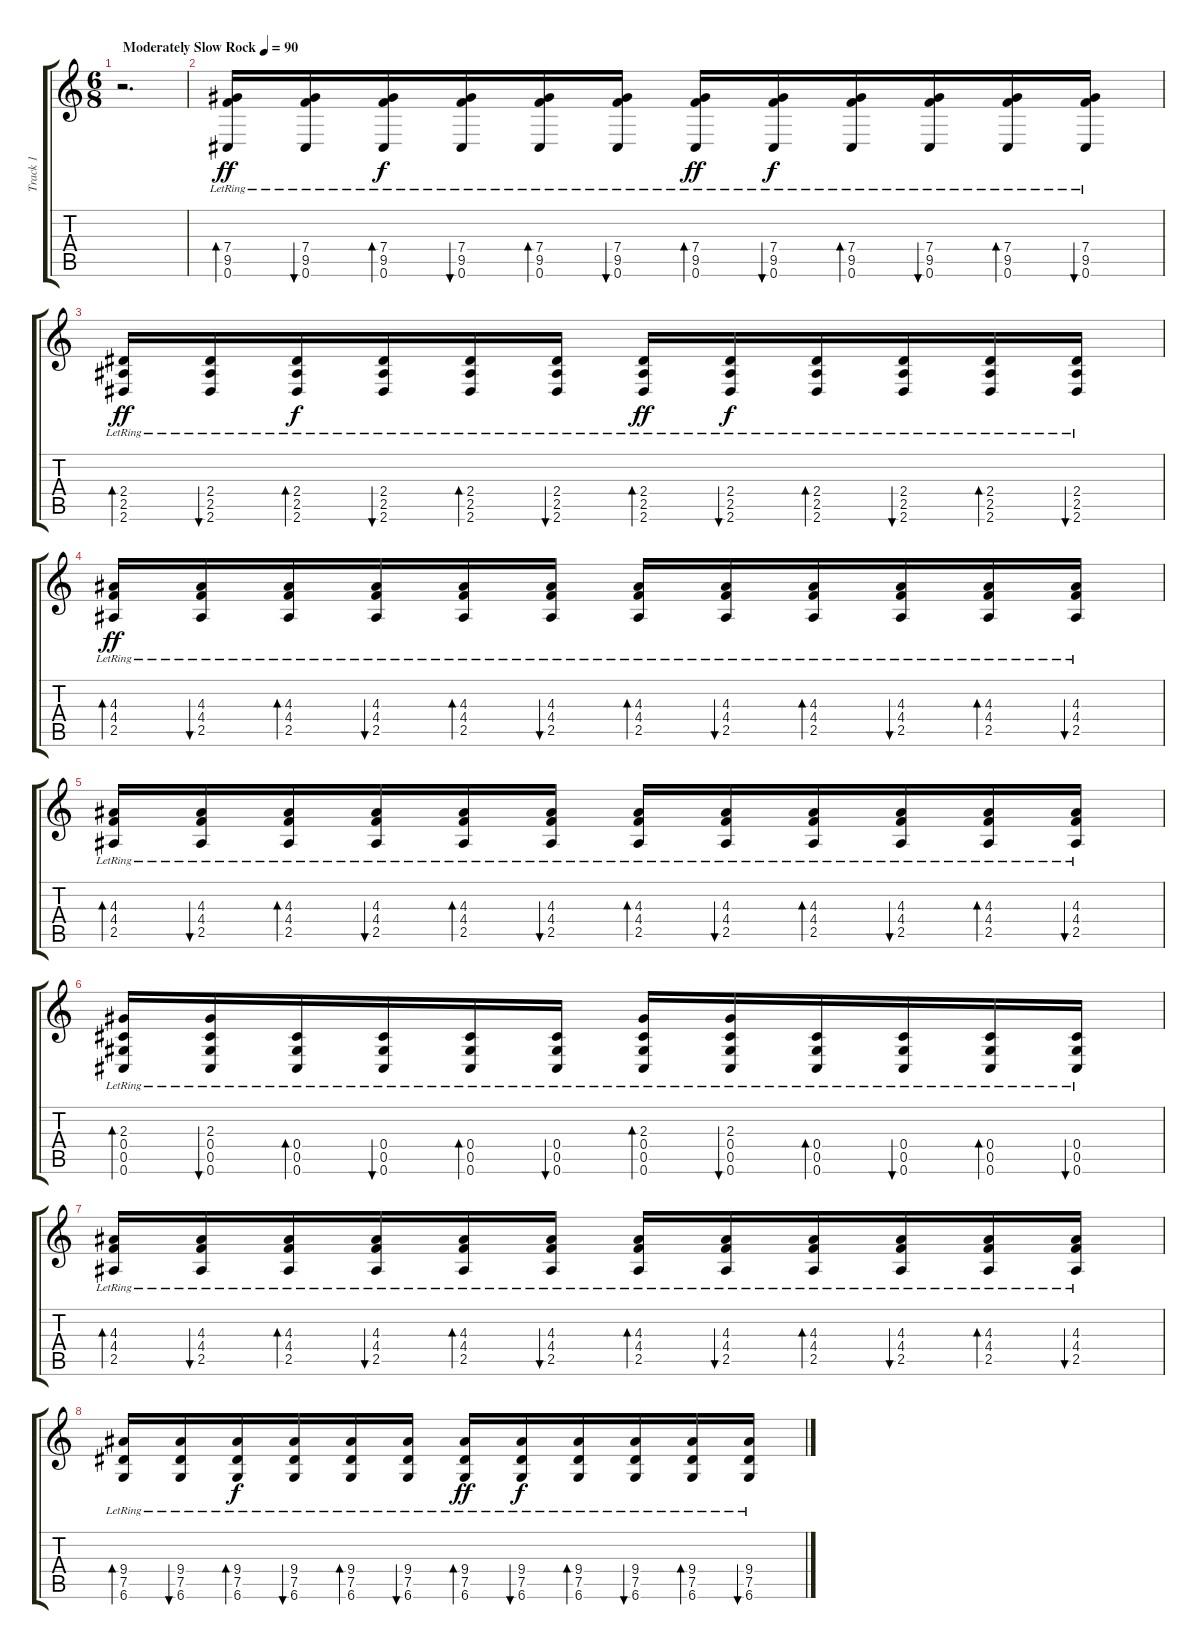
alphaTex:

\track ("Track 1" "Track 1") {instrument acousticguitarsteel}
\staff {score tabs}
\tuning (Eb4 Bb3 Gb3 Db3 Ab2 Db2) {hide}
\ts (6 8)
\tempo (90 "Moderately Slow Rock")
\clef g2
\ks c
r.2{d dy ff instrument acousticguitarsteel} |
(7.4{lr} 9.5{lr} 0.6{lr}).16{bd 120} (7.4{lr} 9.5{lr} 0.6{lr}).16{bu 60} (7.4 9.5{lr} 0.6{lr}).16{bd 60 dy f} (7.4 9.5{lr} 0.6{lr}).16{bu 60} (7.4 9.5{lr} 0.6{lr}).16{bd 60} (7.4 9.5{lr} 0.6{lr}).16{bu 60} (7.4{lr} 9.5{lr} 0.6{lr}).16{bd 60 dy ff} (7.4{lr} 9.5{lr} 0.6{lr}).16{bu 60 dy f} (7.4 9.5{lr} 0.6{lr}).16{bd 60} (7.4 9.5{lr} 0.6{lr}).16{bu 60} (7.4 9.5{lr} 0.6{lr}).16{bd 60} (7.4 9.5{lr} 0.6{lr}).16{bu 60} |
(2.4{lr} 2.5{lr} 2.6{lr}).16{bd 120 dy ff} (2.4{lr} 2.5{lr} 2.6{lr}).16{bu 60} (2.4 2.5{lr} 2.6{lr}).16{bd 60 dy f} (2.4 2.5{lr} 2.6{lr}).16{bu 60} (2.4 2.5{lr} 2.6{lr}).16{bd 60} (2.4 2.5{lr} 2.6{lr}).16{bu 60} (2.4{lr} 2.5{lr} 2.6{lr}).16{bd 60 dy ff} (2.4{lr} 2.5{lr} 2.6{lr}).16{bu 60 dy f} (2.4 2.5{lr} 2.6{lr}).16{bd 60} (2.4 2.5{lr} 2.6{lr}).16{bu 60} (2.4 2.5{lr} 2.6{lr}).16{bd 60} (2.4 2.5{lr} 2.6).16{bu 60} |
(4.3{lr} 4.4{lr} 2.5{lr}).16{bd 120 dy ff} (4.3{lr} 4.4{lr} 2.5{lr}).16{bu 60} (4.3 4.4{lr} 2.5{lr}).16{bd 60} (4.3 4.4{lr} 2.5{lr}).16{bu 60} (4.3 4.4{lr} 2.5{lr}).16{bd 60} (4.3 4.4{lr} 2.5{lr}).16{bu 60} (4.3{lr} 4.4{lr} 2.5{lr}).16{bd 60} (4.3{lr} 4.4{lr} 2.5{lr}).16{bu 60} (4.3 4.4{lr} 2.5{lr}).16{bd 60} (4.3 4.4{lr} 2.5{lr}).16{bu 60} (4.3 4.4{lr} 2.5{lr}).16{bd 60} (4.3 4.4{lr} 2.5{lr}).16{bu 60} |
(4.3{lr} 4.4{lr} 2.5{lr}).16{bd 120} (4.3{lr} 4.4{lr} 2.5{lr}).16{bu 60} (4.3 4.4{lr} 2.5{lr}).16{bd 60} (4.3 4.4{lr} 2.5{lr}).16{bu 60} (4.3 4.4{lr} 2.5{lr}).16{bd 60} (4.3 4.4{lr} 2.5{lr}).16{bu 60} (4.3{lr} 4.4{lr} 2.5{lr}).16{bd 60} (4.3{lr} 4.4{lr} 2.5{lr}).16{bu 60} (4.3 4.4{lr} 2.5{lr}).16{bd 60} (4.3 4.4{lr} 2.5{lr}).16{bu 60} (4.3 4.4{lr} 2.5{lr}).16{bd 60} (4.3 4.4{lr} 2.5{lr}).16{bu 60} |
(2.3{lr} 0.4{lr} 0.5{lr} 0.6{lr}).16{bd 30} (2.3{lr} 0.4{lr} 0.5{lr} 0.6{lr}).16{bu 60} (0.4{lr} 0.5{lr} 0.6{lr}).16{bd 60} (0.4{lr} 0.5{lr} 0.6{lr}).16{bu 60} (0.4{lr} 0.5{lr} 0.6{lr}).16{bd 60} (0.4{lr} 0.5{lr} 0.6{lr}).16{bu 60} (2.3{lr} 0.4{lr} 0.5{lr} 0.6{lr}).16{bd 30} (2.3{lr} 0.4{lr} 0.5{lr} 0.6{lr}).16{bu 60} (0.4{lr} 0.5{lr} 0.6{lr}).16{bd 60} (0.4{lr} 0.5{lr} 0.6{lr}).16{bu 60} (0.4{lr} 0.5{lr} 0.6{lr}).16{bd 60} (0.4{lr} 0.5{lr} 0.6).16{bu 60} |
(4.3{lr} 4.4{lr} 2.5{lr}).16{bd 120} (4.3{lr} 4.4{lr} 2.5{lr}).16{bu 60} (4.3 4.4{lr} 2.5{lr}).16{bd 60} (4.3 4.4{lr} 2.5{lr}).16{bu 60} (4.3 4.4{lr} 2.5{lr}).16{bd 60} (4.3 4.4{lr} 2.5{lr}).16{bu 60} (4.3{lr} 4.4{lr} 2.5{lr}).16{bd 60} (4.3{lr} 4.4{lr} 2.5{lr}).16{bu 60} (4.3 4.4{lr} 2.5{lr}).16{bd 60} (4.3 4.4{lr} 2.5{lr}).16{bu 60} (4.3 4.4{lr} 2.5{lr}).16{bd 60} (4.3 4.4{lr} 2.5{lr}).16{bu 60} |
(9.4{lr} 7.5{lr} 6.6{lr}).16{bd 120} (9.4{lr} 7.5{lr} 6.6{lr}).16{bu 60} (9.4 7.5{lr} 6.6{lr}).16{bd 60 dy f} (9.4 7.5{lr} 6.6{lr}).16{bu 60} (9.4 7.5{lr} 6.6{lr}).16{bd 60} (9.4 7.5{lr} 6.6{lr}).16{bu 60} (9.4{lr} 7.5{lr} 6.6{lr}).16{bd 60 dy ff} (9.4{lr} 7.5{lr} 6.6{lr}).16{bu 60 dy f} (9.4 7.5{lr} 6.6{lr}).16{bd 60} (9.4 7.5{lr} 6.6{lr}).16{bu 60} (9.4 7.5{lr} 6.6{lr}).16{bd 60} (9.4 7.5{lr} 6.6{lr}).16{bu 60}
